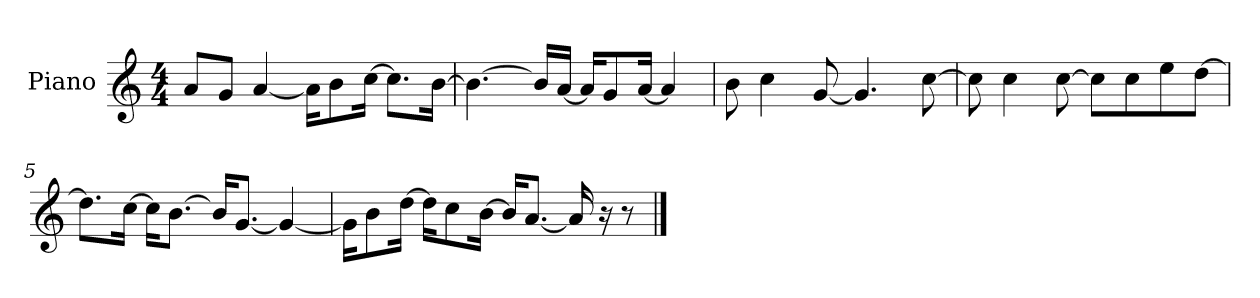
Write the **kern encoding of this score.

**kern
*part1
*staff1
*I"Piano
*I'P-no
*clefG2
*k[]
*M4/4
*MM90
=1
8a/L
8g/J
[4a/
16a\KL]
8b\
[16cc\Jk
8.cc\L]
[16b\Jk
=2
4.b\_
16b/LL]
[16a/JJ
16a/KL]
8g/
[16a/Jk
4a/]
=3
8b\
4cc\
[8g/
4.g/]
[8cc\
=4
8cc\]
4cc\
[8cc\
8cc\L]
8cc\
8ee\
[8dd\J
=5
8.dd\L]
[16cc\Jk
16cc\KL]
[8.b\J
16b/KL]
[8.g/J
4g/_
!!LO:LB:g=z
=6
16g\KL]
8b\
[16dd\Jk
16dd\KL]
8cc\
[16b\Jk
16b/KL]
[8.a/J
16a/]
16r
8r
==
*-
